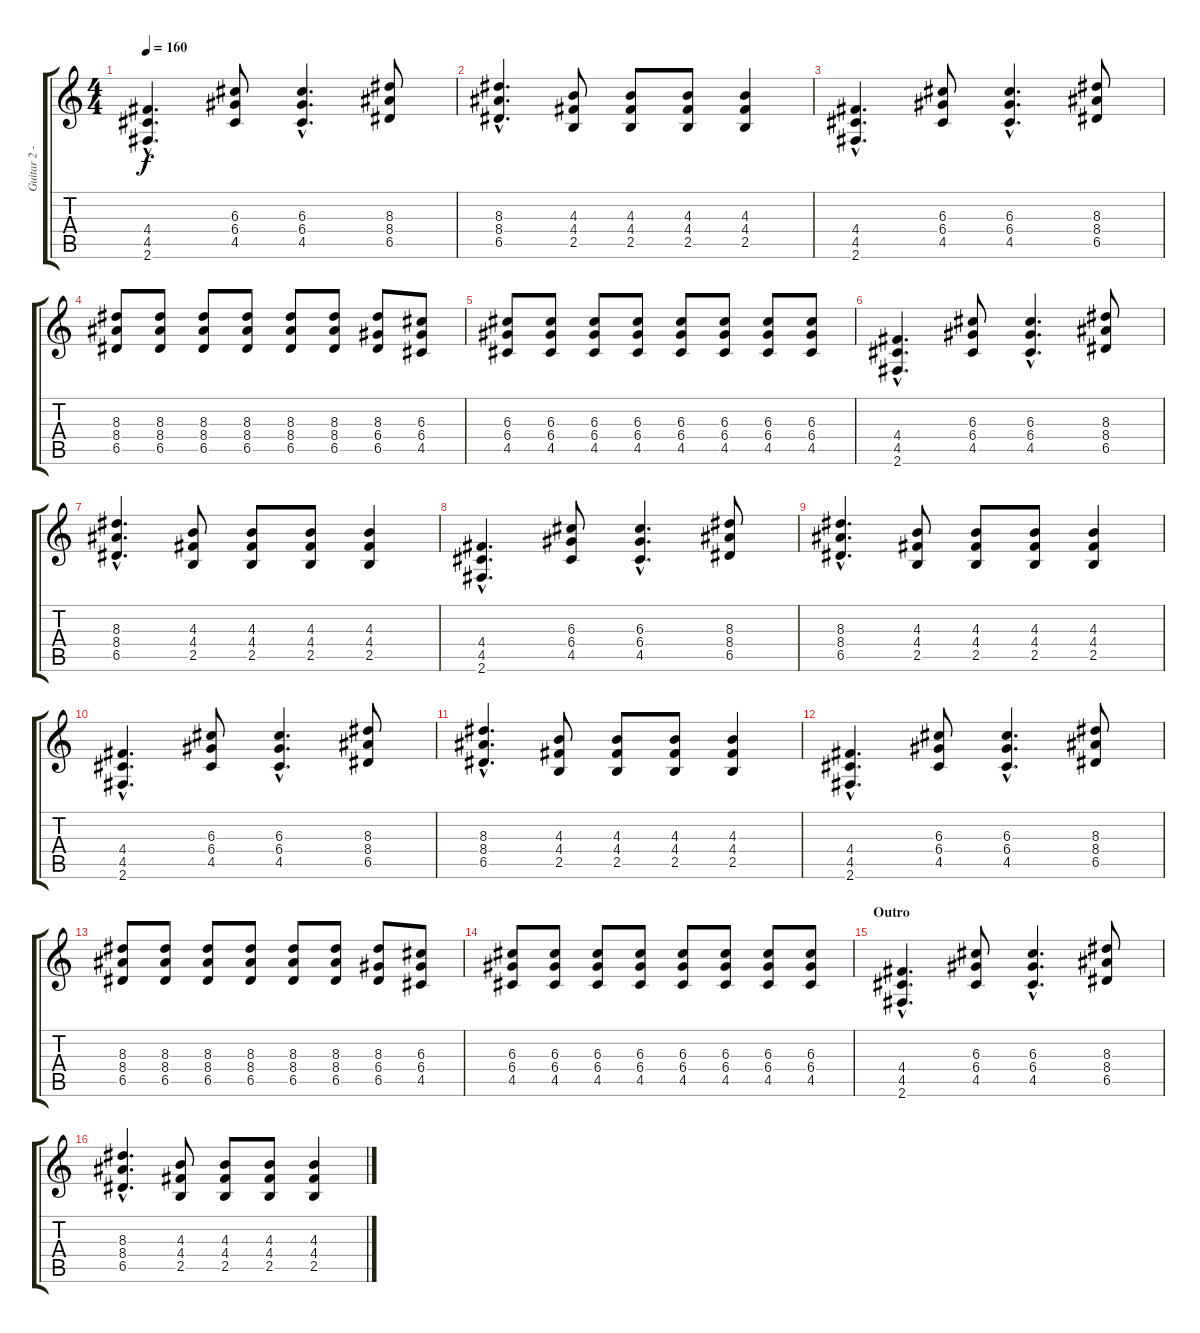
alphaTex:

\track ("Guitar 2 - Distortion" "Guitar 2 -") {instrument distortionguitar}
\staff {score tabs}
\tuning (E4 B3 G3 D3 A2 E2) {hide}
\ts (4 4)
\tempo 160
\clef g2
\ks c
(4.4{hac} 4.5{hac} 2.6{hac}).4{d dy f} (6.3 6.4 4.5).8 (6.3{hac} 6.4{hac} 4.5{hac}).4{d} (8.3 8.4 6.5).8 |
(8.3{hac} 8.4{hac} 6.5{hac}).4{d} (4.3 4.4 2.5).8 (4.3 4.4 2.5).8 (4.3 4.4 2.5).8 (4.3 4.4 2.5).4 |
(4.4{hac} 4.5{hac} 2.6{hac}).4{d} (6.3 6.4 4.5).8 (6.3{hac} 6.4{hac} 4.5{hac}).4{d} (8.3 8.4 6.5).8 |
(8.3 8.4 6.5).8 (8.3 8.4 6.5).8 (8.3 8.4 6.5).8 (8.3 8.4 6.5).8 (8.3 8.4 6.5).8 (8.3 8.4 6.5).8 (8.3 6.4 6.5).8 (6.3 6.4 4.5).8 |
(6.3 6.4 4.5).8 (6.3 6.4 4.5).8 (6.3 6.4 4.5).8 (6.3 6.4 4.5).8 (6.3 6.4 4.5).8 (6.3 6.4 4.5).8 (6.3 6.4 4.5).8 (6.3 6.4 4.5).8 |
(4.4{hac} 4.5{hac} 2.6{hac}).4{d} (6.3 6.4 4.5).8 (6.3{hac} 6.4{hac} 4.5{hac}).4{d} (8.3 8.4 6.5).8 |
(8.3{hac} 8.4{hac} 6.5{hac}).4{d} (4.3 4.4 2.5).8 (4.3 4.4 2.5).8 (4.3 4.4 2.5).8 (4.3 4.4 2.5).4 |
(4.4{hac} 4.5{hac} 2.6{hac}).4{d} (6.3 6.4 4.5).8 (6.3{hac} 6.4{hac} 4.5{hac}).4{d} (8.3 8.4 6.5).8 |
(8.3{hac} 8.4{hac} 6.5{hac}).4{d} (4.3 4.4 2.5).8 (4.3 4.4 2.5).8 (4.3 4.4 2.5).8 (4.3 4.4 2.5).4 |
(4.4{hac} 4.5{hac} 2.6{hac}).4{d} (6.3 6.4 4.5).8 (6.3{hac} 6.4{hac} 4.5{hac}).4{d} (8.3 8.4 6.5).8 |
(8.3{hac} 8.4{hac} 6.5{hac}).4{d} (4.3 4.4 2.5).8 (4.3 4.4 2.5).8 (4.3 4.4 2.5).8 (4.3 4.4 2.5).4 |
(4.4{hac} 4.5{hac} 2.6{hac}).4{d} (6.3 6.4 4.5).8 (6.3{hac} 6.4{hac} 4.5{hac}).4{d} (8.3 8.4 6.5).8 |
(8.3 8.4 6.5).8 (8.3 8.4 6.5).8 (8.3 8.4 6.5).8 (8.3 8.4 6.5).8 (8.3 8.4 6.5).8 (8.3 8.4 6.5).8 (8.3 6.4 6.5).8 (6.3 6.4 4.5).8 |
(6.3 6.4 4.5).8 (6.3 6.4 4.5).8 (6.3 6.4 4.5).8 (6.3 6.4 4.5).8 (6.3 6.4 4.5).8 (6.3 6.4 4.5).8 (6.3 6.4 4.5).8 (6.3 6.4 4.5).8 |
\section ("" "Outro")
(4.4{hac} 4.5{hac} 2.6{hac}).4{d} (6.3 6.4 4.5).8 (6.3{hac} 6.4{hac} 4.5{hac}).4{d} (8.3 8.4 6.5).8 |
(8.3{hac} 8.4{hac} 6.5{hac}).4{d} (4.3 4.4 2.5).8 (4.3 4.4 2.5).8 (4.3 4.4 2.5).8 (4.3 4.4 2.5).4
